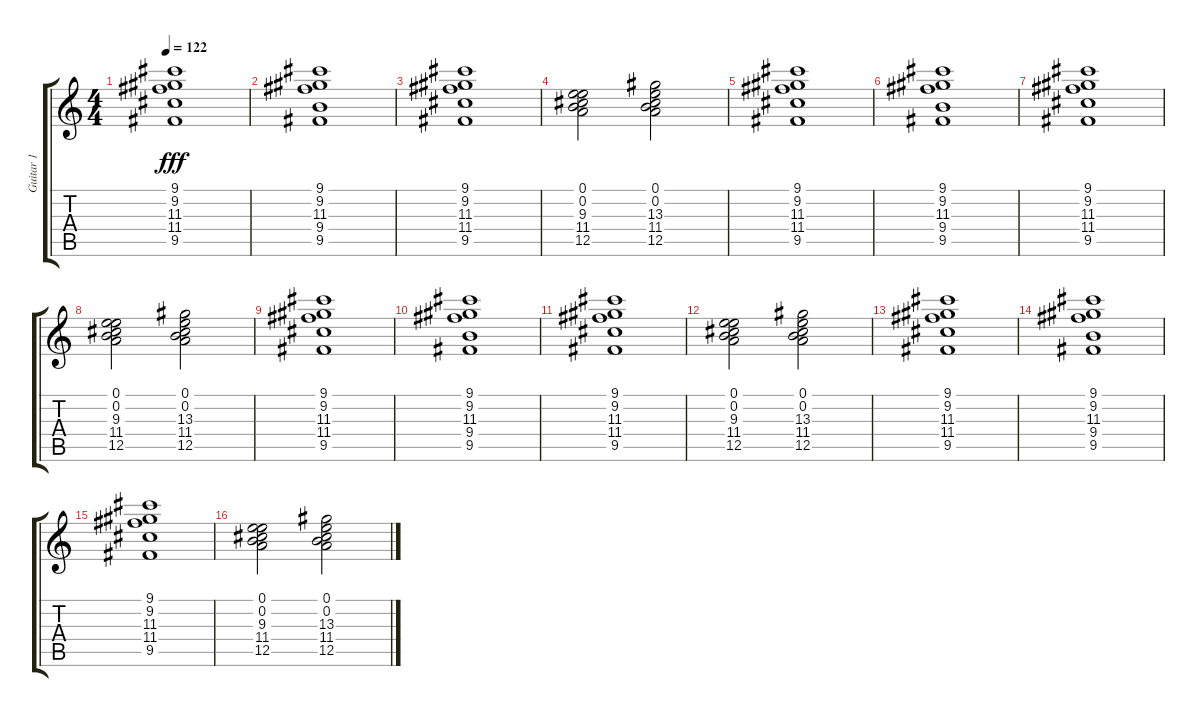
\track ("Guitar 1" "Guitar 1") {instrument acousticguitarsteel}
\staff {score tabs}
\tuning (E4 B3 G3 D3 A2 E2) {hide}
\ts (4 4)
\tempo 122
\clef g2
\ks c
(9.1 9.2 11.3 11.4 9.5).1{dy fff instrument acousticguitarsteel} |
(9.1 9.2 11.3 9.4 9.5).1 |
(9.1 9.2 11.3 11.4 9.5).1 |
(0.1 0.2 9.3 11.4 12.5).2 (0.1 0.2 13.3 11.4 12.5).2 |
(9.1 9.2 11.3 11.4 9.5).1 |
(9.1 9.2 11.3 9.4 9.5).1 |
(9.1 9.2 11.3 11.4 9.5).1 |
(0.1 0.2 9.3 11.4 12.5).2 (0.1 0.2 13.3 11.4 12.5).2 |
(9.1 9.2 11.3 11.4 9.5).1 |
(9.1 9.2 11.3 9.4 9.5).1 |
(9.1 9.2 11.3 11.4 9.5).1 |
(0.1 0.2 9.3 11.4 12.5).2 (0.1 0.2 13.3 11.4 12.5).2 |
(9.1 9.2 11.3 11.4 9.5).1 |
(9.1 9.2 11.3 9.4 9.5).1 |
(9.1 9.2 11.3 11.4 9.5).1 |
(0.1 0.2 9.3 11.4 12.5).2 (0.1 0.2 13.3 11.4 12.5).2
